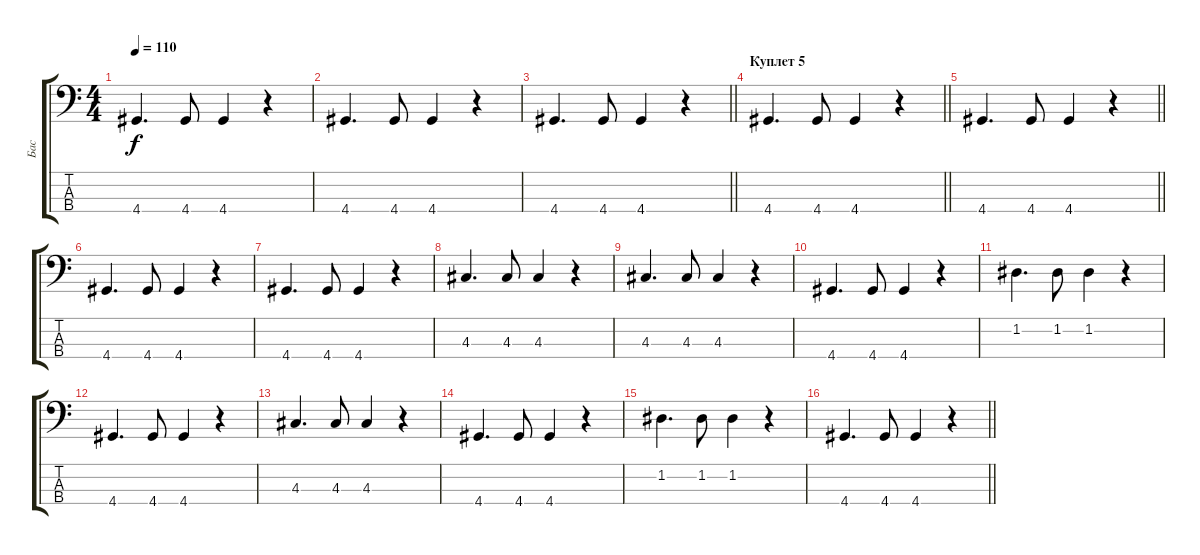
\track ("Бас" "Бас") {instrument electricbasspick}
\staff {score tabs}
\tuning (G2 D2 A1 E1) {hide}
\ts (4 4)
\tempo 110
\clef f4
\ks c
4.4.4{d dy f} 4.4.8 4.4.4 r.4 |
4.4.4{d} 4.4.8 4.4.4 r.4 |
\barLineRight lightlight
4.4.4{d} 4.4.8 4.4.4 r.4 |
\section ("" "Куплет 5")
\barLineRight lightlight
4.4.4{d} 4.4.8 4.4.4 r.4 |
\barLineRight lightlight
4.4.4{d} 4.4.8 4.4.4 r.4 |
4.4.4{d} 4.4.8 4.4.4 r.4 |
4.4.4{d} 4.4.8 4.4.4 r.4 |
4.3.4{d} 4.3.8 4.3.4 r.4 |
4.3.4{d} 4.3.8 4.3.4 r.4 |
4.4.4{d} 4.4.8 4.4.4 r.4 |
1.2.4{d} 1.2.8 1.2.4 r.4 |
4.4.4{d} 4.4.8 4.4.4 r.4 |
4.3.4{d} 4.3.8 4.3.4 r.4 |
4.4.4{d} 4.4.8 4.4.4 r.4 |
1.2.4{d} 1.2.8 1.2.4 r.4 |
\barLineRight lightlight
4.4.4{d} 4.4.8 4.4.4 r.4
